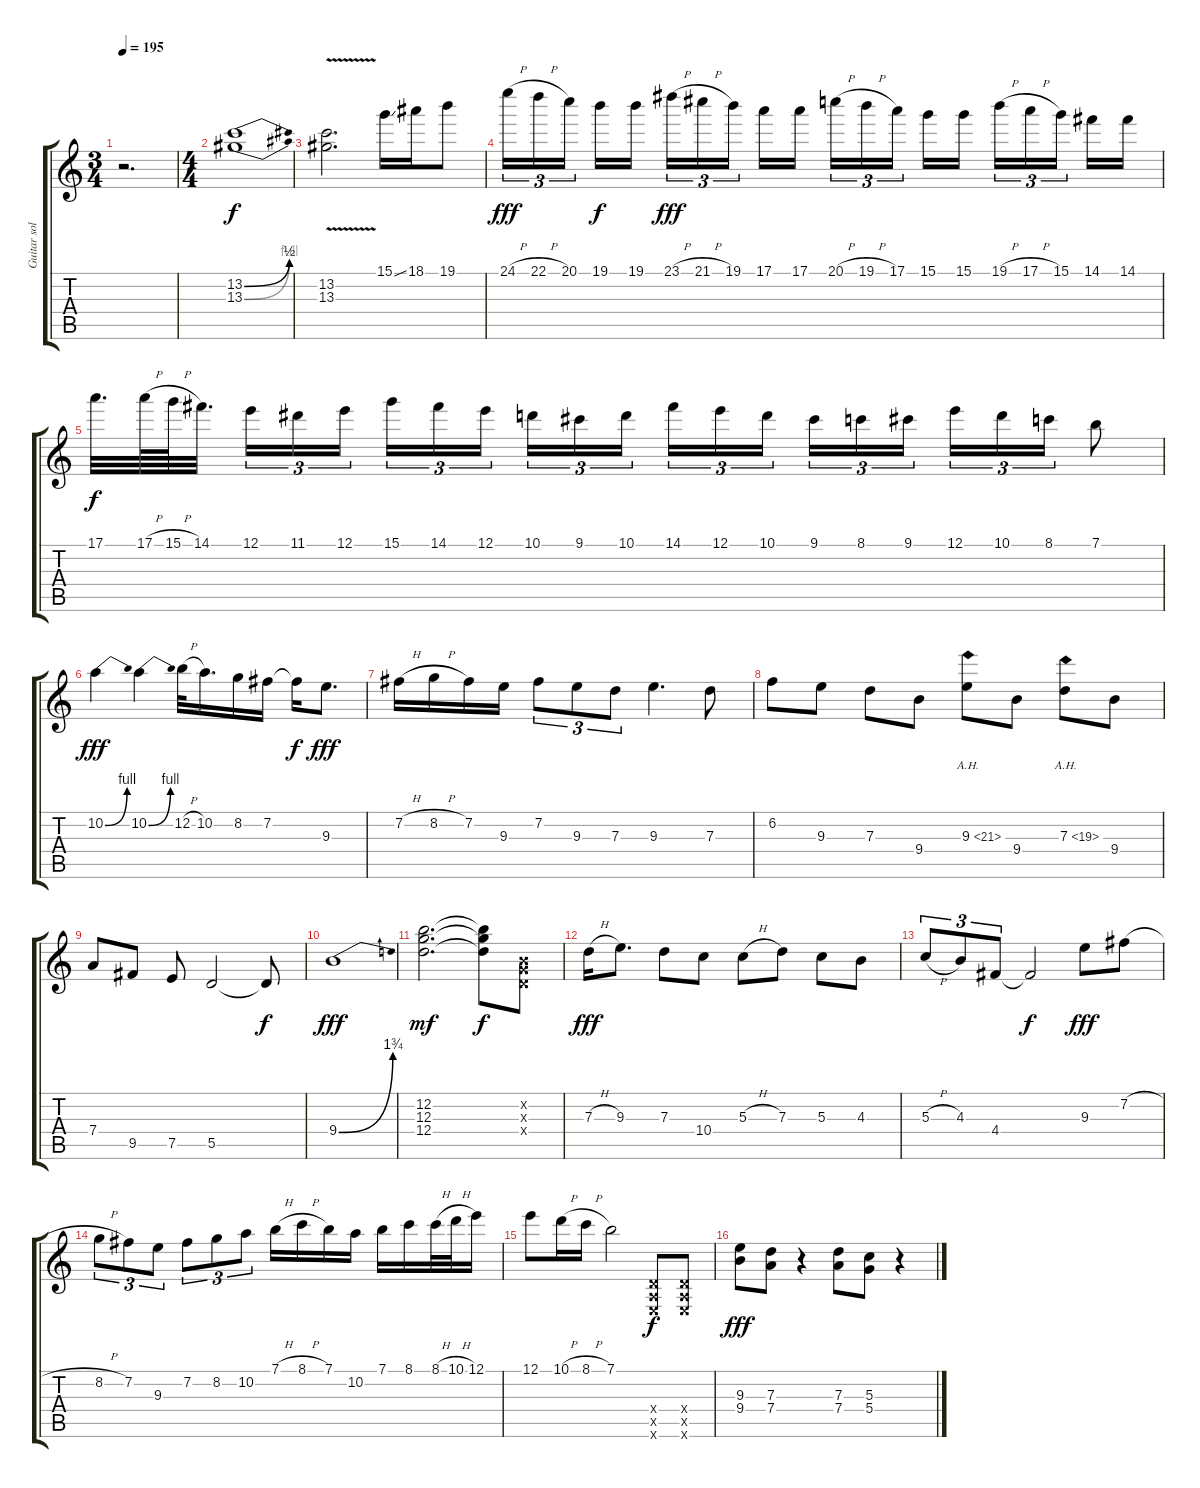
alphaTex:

\track ("Guitar solo" "Guitar sol") {instrument distortionguitar}
\staff {score tabs}
\tuning (E4 B3 G3 D3 A2 E2) {hide}
\ts (3 4)
\tempo 195
\clef g2
\ks c
r.2{d dy f} |
\ts (4 4)
(13.2{be (bend 0 0 60 2)} 13.3{be (bend 0 0 60 4)}).1 |
(13.2{v} 13.3{v}).2{d} 15.1{ss}.16 18.1.16 19.1.8 |
24.1{h}.16{tu (3 2) dy fff} 22.1{h}.16{tu (3 2)} 20.1.16{tu (3 2)} 19.1.16{dy f} 19.1.16 23.1{h}.16{tu (3 2) dy fff} 21.1{h}.16{tu (3 2)} 19.1.16{tu (3 2)} 17.1.16 17.1.16 20.1{h}.16{tu (3 2)} 19.1{h}.16{tu (3 2)} 17.1.16{tu (3 2)} 15.1.16 15.1.16 19.1{h}.16{tu (3 2)} 17.1{h}.16{tu (3 2)} 15.1.16{tu (3 2)} 14.1.16 14.1.16 |
17.1.32{d dy f} 17.1{h}.64 15.1{h}.64 14.1.32{d} 12.1.16{tu (3 2)} 11.1.16{tu (3 2)} 12.1.16{tu (3 2)} 15.1.16{tu (3 2)} 14.1.16{tu (3 2)} 12.1.16{tu (3 2)} 10.1.16{tu (3 2)} 9.1.16{tu (3 2)} 10.1.16{tu (3 2)} 14.1.16{tu (3 2)} 12.1.16{tu (3 2)} 10.1.16{tu (3 2)} 9.1.16{tu (3 2)} 8.1.16{tu (3 2)} 9.1.16{tu (3 2)} 12.1.16{tu (3 2)} 10.1.16{tu (3 2)} 8.1.16{tu (3 2)} 7.1.8 |
10.2{be (bend 0 0 60 4)}.4{dy fff} 10.2{be (bend 0 0 60 4)}.4 12.2{h}.32 10.2.16{d} 8.2.16 7.2.16 7.2{t}.16{dy f} 9.3.8{d dy fff} |
7.2{h}.16 8.2{h}.16 7.2.16 9.3.16 7.2.8{tu (3 2)} 9.3.8{tu (3 2)} 7.3.8{tu (3 2)} 9.3.4{d} 7.3.8 |
6.2.8 9.3.8 7.3.8 9.4.8 9.3{ah 12}.8 9.4.8 7.3{ah 12}.8 9.4.8 |
7.4.8 9.5.8 7.5.8 5.5.2 5.5{t}.8{dy f} |
9.4{be (bend 0 0 60 7)}.1{dy fff} |
(12.2 12.3 12.4).2{d dy mf} (12.2{t} 12.3{t} 12.4{t}).8{dy f} (0.2{x} 0.3{x} 0.4{x}).8 |
7.3{h}.16{dy fff} 9.3.8{d} 7.3.8 10.4.8 5.3{h}.8 7.3.8 5.3.8 4.3.8 |
5.3{h}.8{tu (3 2)} 4.3.8{tu (3 2)} 4.4.8{tu (3 2)} 4.4{t}.2{dy f} 9.3.8{dy fff} 7.2{h}.8 |
8.2{h}.8{tu (3 2)} 7.2.8{tu (3 2)} 9.3.8{tu (3 2)} 7.2.8{tu (3 2)} 8.2.8{tu (3 2)} 10.2.8{tu (3 2)} 7.1{h}.16 8.1{h}.16 7.1.16 10.2.16 7.1.16 8.1.16 8.1{h}.32 10.1{h}.32 12.1.16 |
12.1.8 10.1{h}.16 8.1{h}.16 7.1.2 (0.4{x} 0.5{x} 0.6{x}).8{dy f} (0.4{x} 0.5{x} 0.6{x}).8 |
(9.3 9.4).8{dy fff} (7.3 7.4).8 r.4 (7.3 7.4).8 (5.3 5.4).8 r.4
